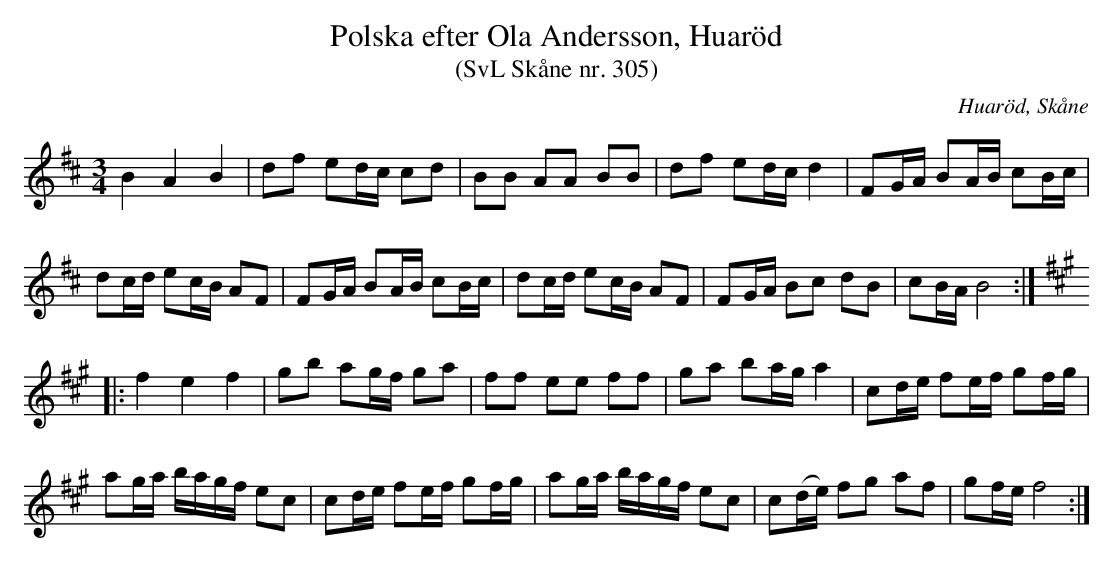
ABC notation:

X:1
T:Polska efter Ola Andersson, Huaröd
T:(SvL Skåne nr. 305)
O:Huaröd, Skåne
M:3/4
L:1/16
K:D
B4A4B4|d2f2 e2dc c2d2|B2B2 A2A2 B2B2|d2f2 e2dc d4|F2GA B2AB c2Bc|
d2cd e2cB A2F2|F2GA B2AB c2Bc|d2cd e2cB A2F2|F2GA B2c2 d2B2|c2BA B8::[K:A]
f4e4f4|g2b2 a2gf g2a2|f2f2 e2e2 f2f2|g2a2 b2ag a4|c2de f2ef g2fg|
a2ga bagf e2c2|c2de f2ef g2fg|a2ga bagf e2c2|c2(de) f2g2 a2f2|g2fe f8:|
